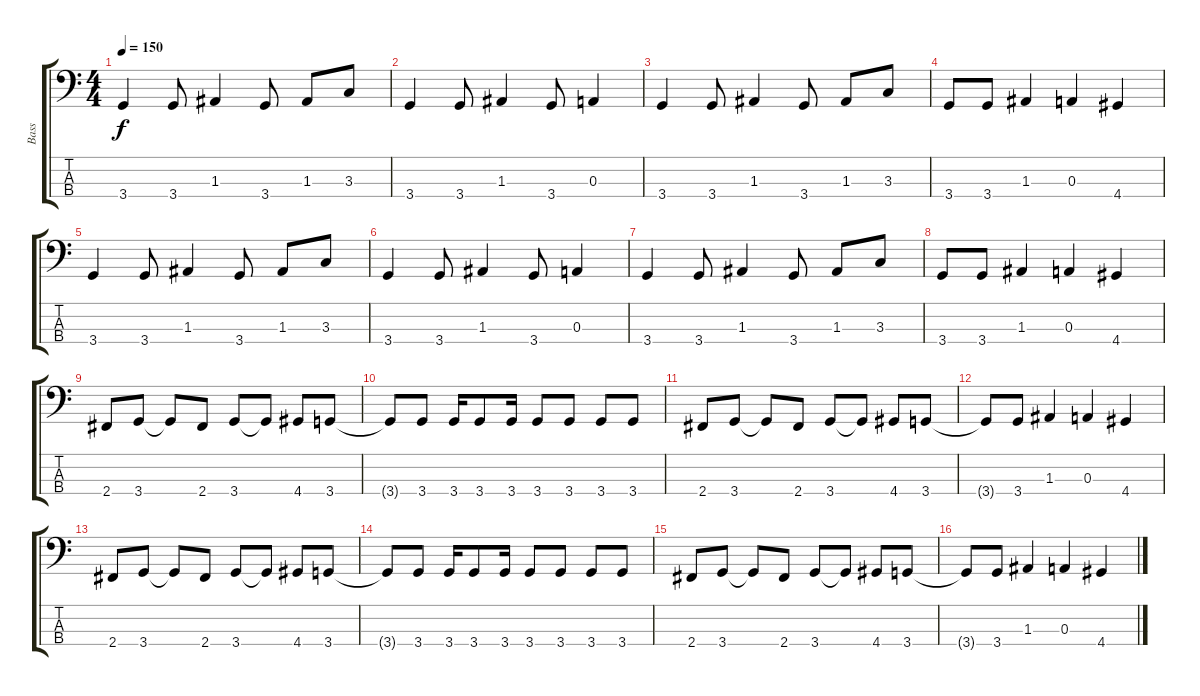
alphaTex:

\track ("Bass" "Bass") {instrument acousticguitarnylon}
\staff {score tabs}
\tuning (G2 D2 A1 E1) {hide}
\ts (4 4)
\tempo 150
\clef f4
\ks c
3.4.4{dy f} 3.4.8 1.3.4 3.4.8 1.3.8 3.3.8 |
3.4.4 3.4.8 1.3.4 3.4.8 0.3.4 |
3.4.4 3.4.8 1.3.4 3.4.8 1.3.8 3.3.8 |
3.4.8 3.4.8 1.3.4 0.3.4 4.4.4 |
3.4.4 3.4.8 1.3.4 3.4.8 1.3.8 3.3.8 |
3.4.4 3.4.8 1.3.4 3.4.8 0.3.4 |
3.4.4 3.4.8 1.3.4 3.4.8 1.3.8 3.3.8 |
3.4.8 3.4.8 1.3.4 0.3.4 4.4.4 |
2.4.8 3.4.8 3.4{t}.8 2.4.8 3.4.8 3.4{t}.8 4.4.8 3.4.8 |
3.4{t}.8 3.4.8 3.4.16 3.4.8 3.4.16 3.4.8 3.4.8 3.4.8 3.4.8 |
2.4.8 3.4.8 3.4{t}.8 2.4.8 3.4.8 3.4{t}.8 4.4.8 3.4.8 |
3.4{t}.8 3.4.8 1.3.4 0.3.4 4.4.4 |
2.4.8 3.4.8 3.4{t}.8 2.4.8 3.4.8 3.4{t}.8 4.4.8 3.4.8 |
3.4{t}.8 3.4.8 3.4.16 3.4.8 3.4.16 3.4.8 3.4.8 3.4.8 3.4.8 |
2.4.8 3.4.8 3.4{t}.8 2.4.8 3.4.8 3.4{t}.8 4.4.8 3.4.8 |
3.4{t}.8 3.4.8 1.3.4 0.3.4 4.4.4
